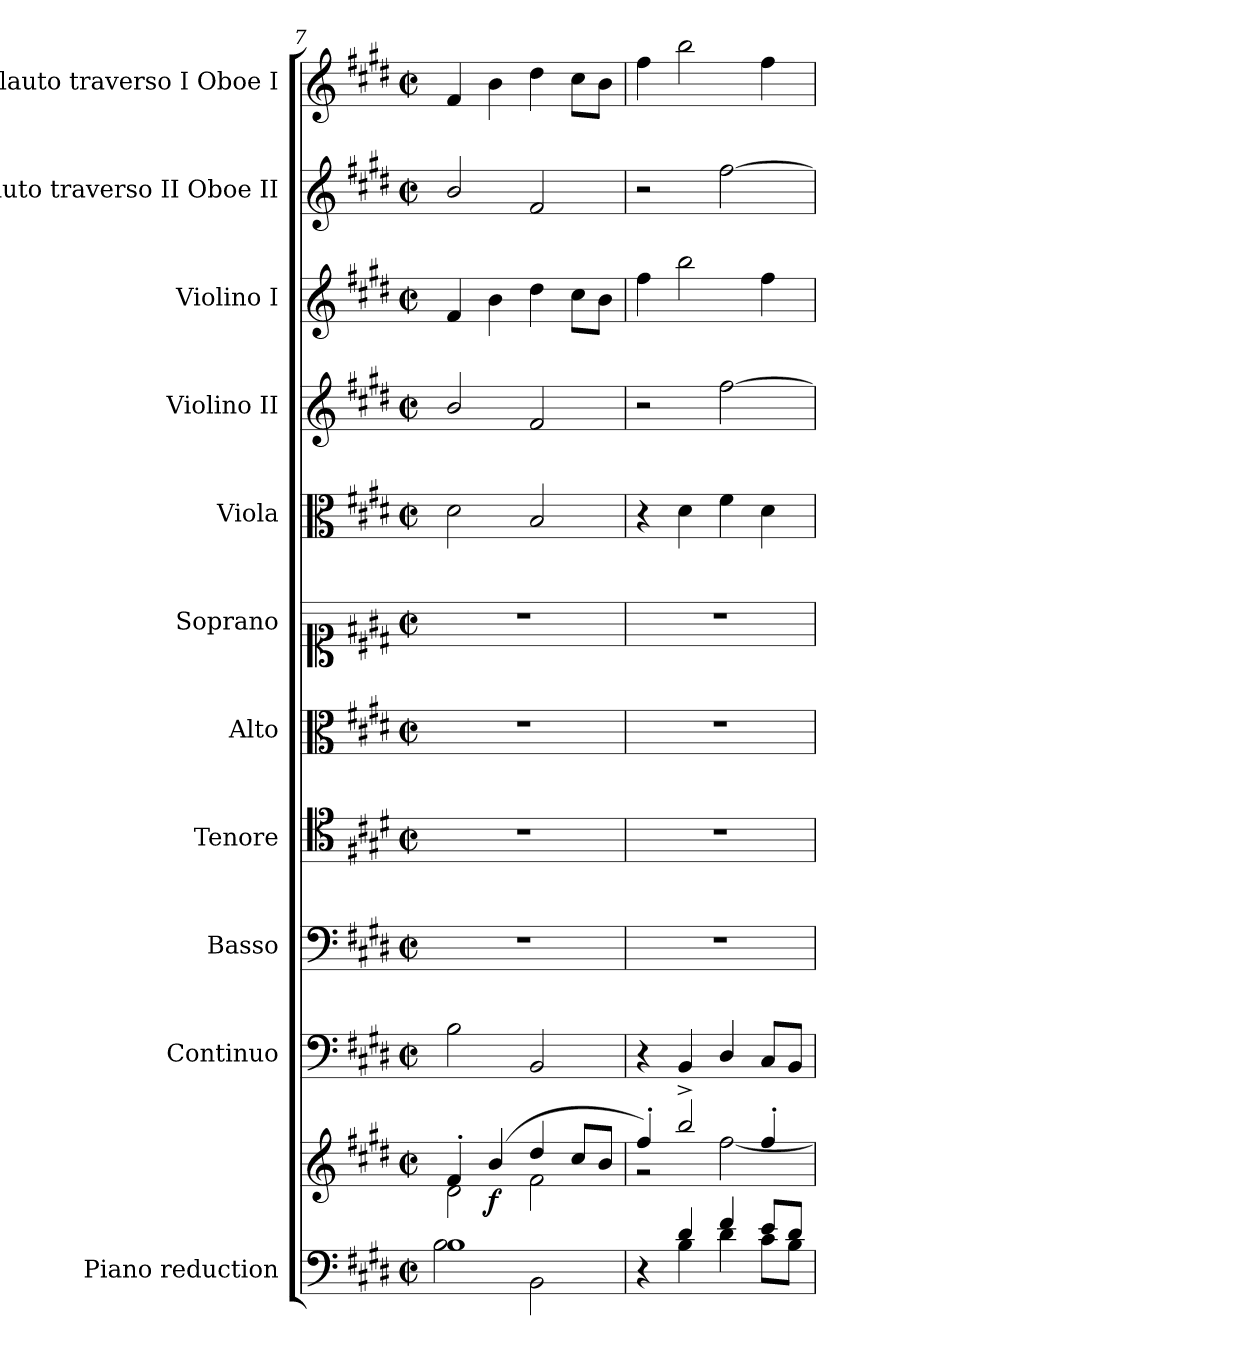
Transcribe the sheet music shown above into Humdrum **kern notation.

**kern	**kern	**dynam	**kern	**kern	**kern	**kern	**kern	**kern	**kern	**kern	**kern	**kern
*part11	*part11	*part11	*part10	*part9	*part8	*part7	*part6	*part5	*part4	*part3	*part2	*part1
*staff12	*staff11	*staff11/12	*staff10	*staff9	*staff8	*staff7	*staff6	*staff5	*staff4	*staff3	*staff2	*staff1
*I"Piano reduction	*	*	*I"Continuo	*I"Basso	*I"Tenore	*I"Alto	*I"Soprano	*I"Viola	*I"Violino II	*I"Violino I	*I"Flauto traverso II Oboe II	*I"Flauto traverso I Oboe I
*I'Pno	*	*	*	*	*	*	*	*	*	*	*I'Ob	*I'Ob
*clefF4	*clefG2	*	*clefF4	*clefF4	*clefC4	*clefC3	*clefC1	*clefC3	*clefG2	*clefG2	*clefG2	*clefG2
*k[f#c#g#d#]	*k[f#c#g#d#]	*	*k[f#c#g#d#]	*k[f#c#g#d#]	*k[f#c#g#d#]	*k[f#c#g#d#]	*k[f#c#g#d#]	*k[f#c#g#d#]	*k[f#c#g#d#]	*k[f#c#g#d#]	*k[f#c#g#d#]	*k[f#c#g#d#]
*M2/2	*M2/2	*	*M2/2	*M2/2	*M2/2	*M2/2	*M2/2	*M2/2	*M2/2	*M2/2	*M2/2	*M2/2
*met(c|)	*met(c|)	*	*met(c|)	*met(c|)	*met(c|)	*met(c|)	*met(c|)	*met(c|)	*met(c|)	*met(c|)	*met(c|)	*met(c|)
=7	=7	=7	=7	=7	=7	=7	=7	=7	=7	=7	=7	=7
*^	*^	*	*	*	*	*	*	*	*	*	*	*
1B	2B\	4f#'/	2d#\	.	2B\	1r	1r	1r	1r	2d#\	2b/	4f#/	2b/	4f#/
!	!	!	!	!LO:DY:b	!	!	!	!	!	!	!	!	!	!
.	.	(4b/	.	f	.	.	.	.	.	.	.	4b\	.	4b\
.	2BB\	4dd#/	2f#\	.	2BB/	.	.	.	.	2B/	2f#/	4dd#\	2f#/	4dd#\
.	.	8cc#/L	.	.	.	.	.	.	.	.	.	8cc#\L	.	8cc#\L
.	.	8b/J	.	.	.	.	.	.	.	.	.	8b\J	.	8b\J
=8	=8	=8	=8	=8	=8	=8	=8	=8	=8	=8	=8	=8	=8	=8
4r	4ryy	4ff#'/)	2r	.	4r	1r	1r	1r	1r	4r	2r	4ff#\	2r	4ff#\
4d#/	4B\	2bb^/	.	.	4BB/	.	.	.	.	4d#\	.	2bb\	.	2bb\
4f#/	4d#\	.	[2ff#\	.	4D#/	.	.	.	.	4f#\	[2ff#\	.	[2ff#\	.
8e/L	8c#\L	4ff#'/	.	.	8C#/L	.	.	.	.	4d#\	.	4ff#\	.	4ff#\
8d#/J	8B\J	.	.	.	8BB/J	.	.	.	.	.	.	.	.	.
*v	*v	*	*	*	*	*	*	*	*	*	*	*	*	*
*	*v	*v	*	*	*	*	*	*	*	*	*	*	*
=	=	=	=	=	=	=	=	=	=	=	=	=
*-	*-	*-	*-	*-	*-	*-	*-	*-	*-	*-	*-	*-
